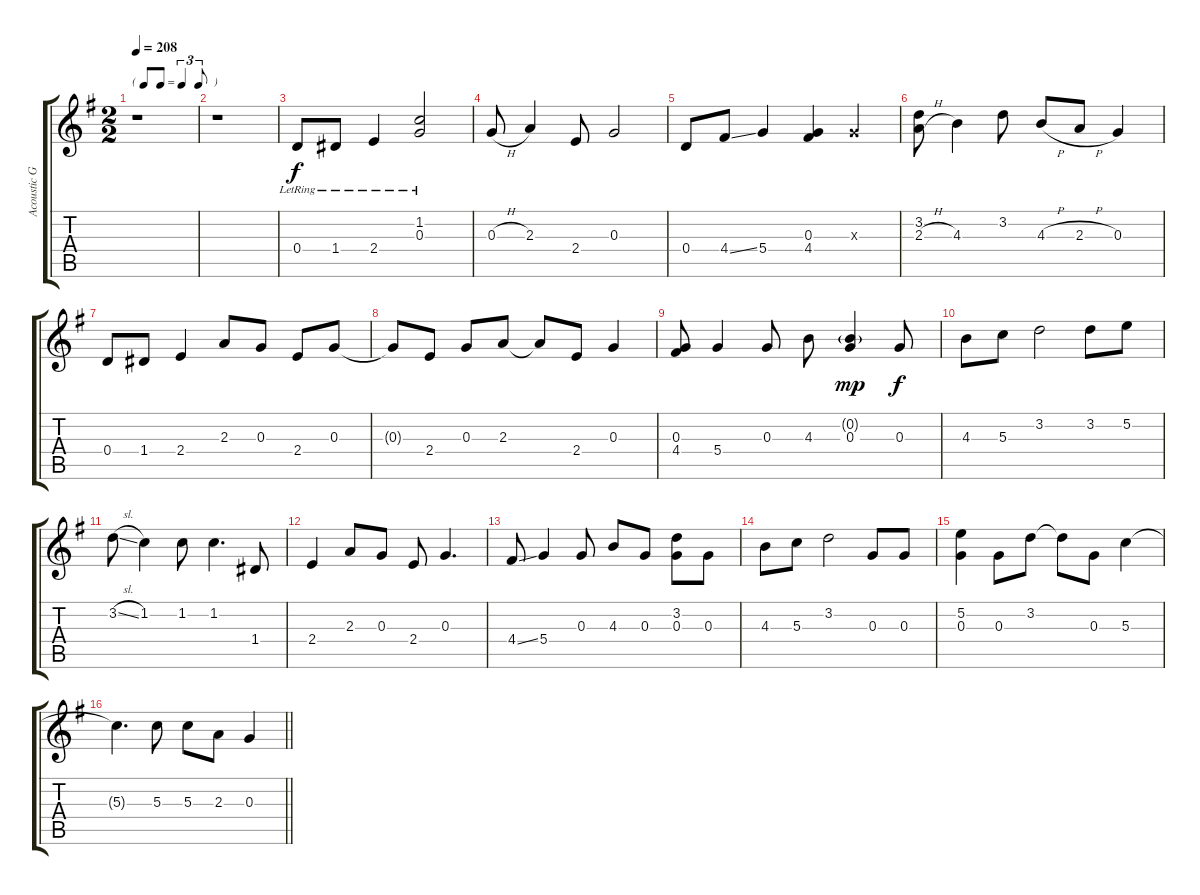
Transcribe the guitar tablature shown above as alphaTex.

\track ("Acoustic Guitar 2" "Acoustic G") {instrument acousticguitarsteel}
\staff {score tabs}
\tuning (E4 B3 G3 D3 A2 E2) {hide}
\ts (2 2)
\tf triplet8th
\tempo 208
\clef g2
\ks g
r.1{dy f instrument acousticguitarsteel} |
r.1 |
0.4{lr}.8 1.4{lr}.8 2.4{lr}.4 (1.2{lr} 0.3{lr}).2 |
0.3{h}.8 2.3.4 2.4.8 0.3.2 |
0.4.8 4.4{ss}.8 5.4.4 (0.3 4.4).4 0.3{x}.4 |
(3.2 2.3{h}).8 4.3.4 3.2.8 4.3{h}.8 2.3{h}.8 0.3.4 |
0.4.8 1.4.8 2.4.4 2.3.8 0.3.8 2.4.8 0.3.8 |
0.3{t}.8 2.4.8 0.3.8 2.3.8 2.3{t}.8 2.4.8 0.3.4 |
(0.3 4.4).8 5.4.4 0.3.8 4.3.8 (0.2{g} 0.3).4{dy mp} 0.3.8{dy f} |
4.3.8 5.3.8 3.2.2 3.2.8 5.2.8 |
3.2{sl}.8 1.2.4 1.2.8 1.2.4{d} 1.4.8 |
2.4.4 2.3.8 0.3.8 2.4.8 0.3.4{d} |
4.4{ss}.8 5.4.4 0.3.8 4.3.8 0.3.8 (3.2 0.3).8 0.3.8 |
4.3.8 5.3.8 3.2.2 0.3.8 0.3.8 |
(5.2 0.3).4 0.3.8 3.2.8 3.2{t}.8 0.3.8 5.3.4 |
\barLineRight lightlight
5.3{t}.4{d} 5.3.8 5.3.8 2.3.8 0.3.4
